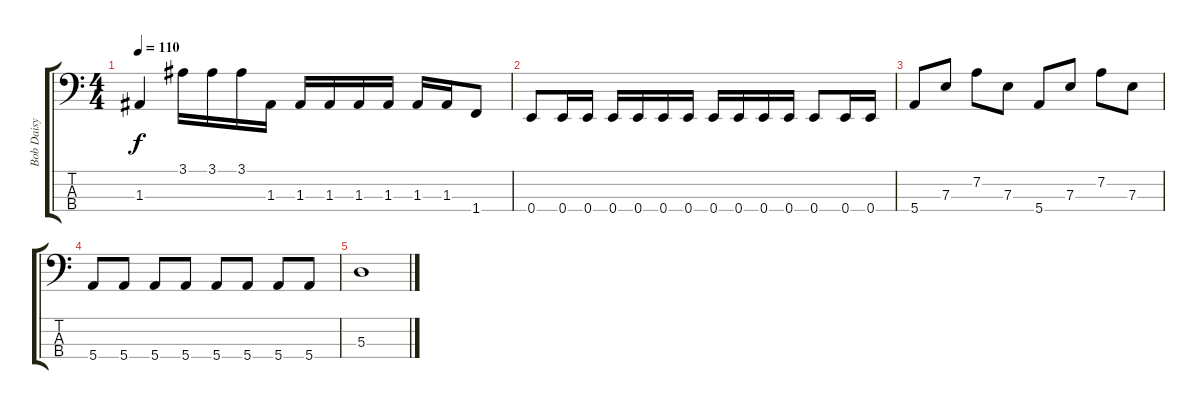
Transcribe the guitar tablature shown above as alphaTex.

\track ("Bob Daisy - Bass" "Bob Daisy ") {instrument electricbassfinger}
\staff {score tabs}
\tuning (G2 D2 A1 E1) {hide}
\ts (4 4)
\tempo 110
\clef f4
\ks c
1.3.4{dy f} 3.1.16 3.1.16 3.1.16 1.3.16 1.3.16 1.3.16 1.3.16 1.3.16 1.3.16 1.3.16 1.4.8 |
0.4.8 0.4.16 0.4.16 0.4.16 0.4.16 0.4.16 0.4.16 0.4.16 0.4.16 0.4.16 0.4.16 0.4.8 0.4.16 0.4.16 |
5.4.8 7.3.8 7.2.8 7.3.8 5.4.8 7.3.8 7.2.8 7.3.8 |
5.4.8 5.4.8 5.4.8 5.4.8 5.4.8 5.4.8 5.4.8 5.4.8 |
5.3.1
